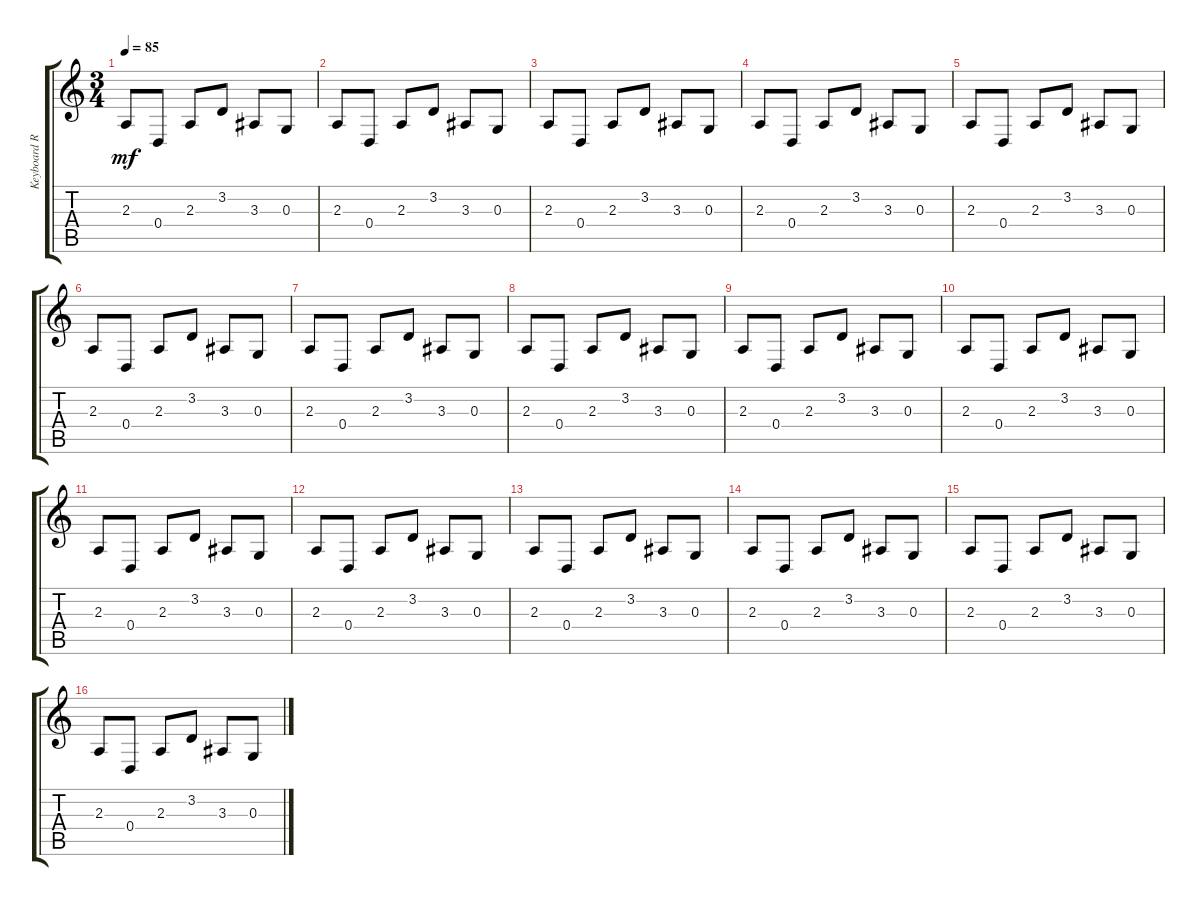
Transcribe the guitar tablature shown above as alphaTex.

\track ("Keyboard Rythm (Delay)" "Keyboard R") {instrument stringensemble1}
\staff {score tabs}
\tuning (E4 B3 G3 D3 A2 E2) {hide}
\ts (3 4)
\tempo 85
\clef g2
\ks c
2.3.8{dy mf} 0.4.8 2.3.8 3.2.8 3.3.8 0.3.8 |
2.3.8 0.4.8 2.3.8 3.2.8 3.3.8 0.3.8 |
2.3.8 0.4.8 2.3.8 3.2.8 3.3.8 0.3.8 |
2.3.8 0.4.8 2.3.8 3.2.8 3.3.8 0.3.8 |
2.3.8 0.4.8 2.3.8 3.2.8 3.3.8 0.3.8 |
2.3.8 0.4.8 2.3.8 3.2.8 3.3.8 0.3.8 |
2.3.8 0.4.8 2.3.8 3.2.8 3.3.8 0.3.8 |
2.3.8 0.4.8 2.3.8 3.2.8 3.3.8 0.3.8 |
2.3.8 0.4.8 2.3.8 3.2.8 3.3.8 0.3.8 |
2.3.8 0.4.8 2.3.8 3.2.8 3.3.8 0.3.8 |
2.3.8 0.4.8 2.3.8 3.2.8 3.3.8 0.3.8 |
2.3.8 0.4.8 2.3.8 3.2.8 3.3.8 0.3.8 |
2.3.8 0.4.8 2.3.8 3.2.8 3.3.8 0.3.8 |
2.3.8 0.4.8 2.3.8 3.2.8 3.3.8 0.3.8 |
2.3.8 0.4.8 2.3.8 3.2.8 3.3.8 0.3.8 |
2.3.8 0.4.8 2.3.8 3.2.8 3.3.8 0.3.8
